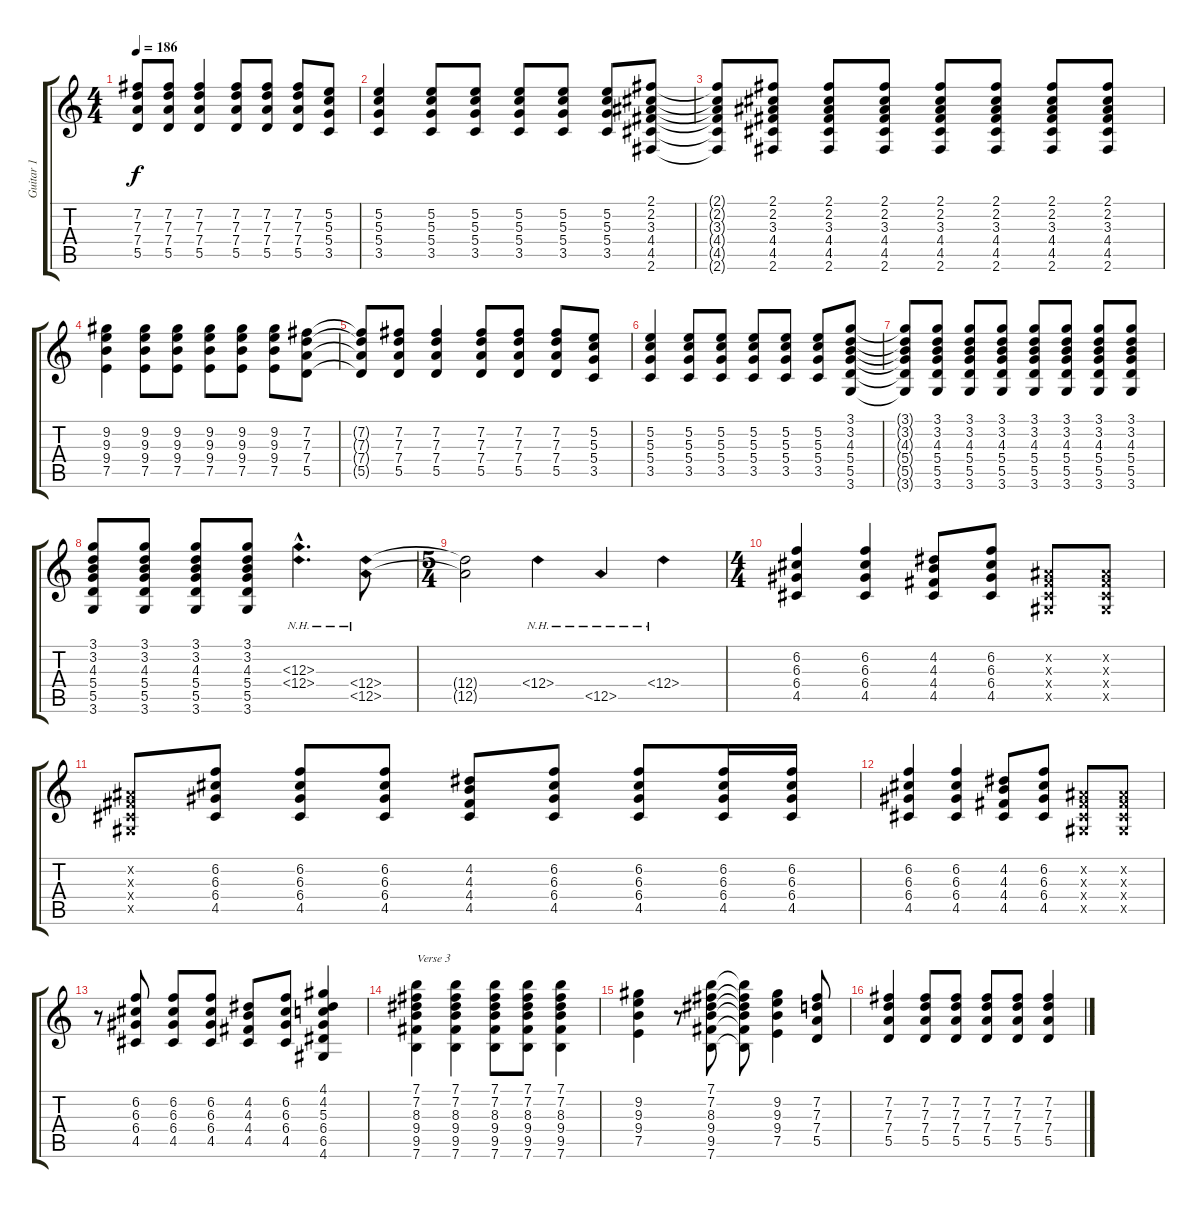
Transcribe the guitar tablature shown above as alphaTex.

\track ("Guitar 1" "Guitar 1") {instrument overdrivenguitar}
\staff {score tabs}
\tuning (E4 B3 G3 D3 A2 E2) {hide}
\ts (4 4)
\tempo 186
\clef g2
\ks c
(7.2{t} 7.3{t} 7.4{t} 5.5{t}).8{dy f} (7.2 7.3 7.4 5.5).8 (7.2 7.3 7.4 5.5).4 (7.2 7.3 7.4 5.5).8 (7.2 7.3 7.4 5.5).8 (7.2 7.3 7.4 5.5).8 (5.2 5.3 5.4 3.5).8 |
(5.2 5.3 5.4 3.5).4 (5.2 5.3 5.4 3.5).8 (5.2 5.3 5.4 3.5).8 (5.2 5.3 5.4 3.5).8 (5.2 5.3 5.4 3.5).8 (5.2 5.3 5.4 3.5).8 (2.1 2.2 3.3 4.4 4.5 2.6).8 |
(2.1{t} 2.2{t} 3.3{t} 4.4{t} 4.5{t} 2.6{t}).8 (2.1 2.2 3.3 4.4 4.5 2.6).8 (2.1 2.2 3.3 4.4 4.5 2.6).8 (2.1 2.2 3.3 4.4 4.5 2.6).8 (2.1 2.2 3.3 4.4 4.5 2.6).8 (2.1 2.2 3.3 4.4 4.5 2.6).8 (2.1 2.2 3.3 4.4 4.5 2.6).8 (2.1 2.2 3.3 4.4 4.5 2.6).8 |
(9.2 9.3 9.4 7.5).4 (9.2 9.3 9.4 7.5).8 (9.2 9.3 9.4 7.5).8 (9.2 9.3 9.4 7.5).8 (9.2 9.3 9.4 7.5).8 (9.2 9.3 9.4 7.5).8 (7.2 7.3 7.4 5.5).8 |
(7.2{t} 7.3{t} 7.4{t} 5.5{t}).8 (7.2 7.3 7.4 5.5).8 (7.2 7.3 7.4 5.5).4 (7.2 7.3 7.4 5.5).8 (7.2 7.3 7.4 5.5).8 (7.2 7.3 7.4 5.5).8 (5.2 5.3 5.4 3.5).8 |
(5.2 5.3 5.4 3.5).4 (5.2 5.3 5.4 3.5).8 (5.2 5.3 5.4 3.5).8 (5.2 5.3 5.4 3.5).8 (5.2 5.3 5.4 3.5).8 (5.2 5.3 5.4 3.5).8 (3.1 3.2 4.3 5.4 5.5 3.6).8 |
(3.1{t} 3.2{t} 4.3{t} 5.4{t} 5.5{t} 3.6{t}).8 (3.1 3.2 4.3 5.4 5.5 3.6).8 (3.1 3.2 4.3 5.4 5.5 3.6).8 (3.1 3.2 4.3 5.4 5.5 3.6).8 (3.1 3.2 4.3 5.4 5.5 3.6).8 (3.1 3.2 4.3 5.4 5.5 3.6).8 (3.1 3.2 4.3 5.4 5.5 3.6).8 (3.1 3.2 4.3 5.4 5.5 3.6).8 |
(3.1 3.2 4.3 5.4 5.5 3.6).8 (3.1 3.2 4.3 5.4 5.5 3.6).8 (3.1 3.2 4.3 5.4 5.5 3.6).8 (3.1 3.2 4.3 5.4 5.5 3.6).8 (12.3{nh hac} 12.4{nh hac}).4{d} (12.4{nh} 12.5{nh}).8 |
\ts (5 4)
(12.4{t} 12.5{t}).2 12.4{nh}.4 12.5{nh}.4 12.4{nh}.4 |
\ts (4 4)
(6.2 6.3 6.4 4.5).4 (6.2 6.3 6.4 4.5).4 (4.2 4.3 4.4 4.5).8 (6.2 6.3 6.4 4.5).8 (-1.2{x} -1.3{x} -1.4{x} -1.5{x}).8 (-1.2{x} -1.3{x} -1.4{x} -1.5{x}).8 |
(-1.2{x} -1.3{x} -1.4{x} -1.5{x}).8 (6.2 6.3 6.4 4.5).8 (6.2 6.3 6.4 4.5).8 (6.2 6.3 6.4 4.5).8 (4.2 4.3 4.4 4.5).8 (6.2 6.3 6.4 4.5).8 (6.2 6.3 6.4 4.5).8 (6.2 6.3 6.4 4.5).16 (6.2 6.3 6.4 4.5).16 |
(6.2 6.3 6.4 4.5).4 (6.2 6.3 6.4 4.5).4 (4.2 4.3 4.4 4.5).8 (6.2 6.3 6.4 4.5).8 (-1.2{x} -1.3{x} -1.4{x} -1.5{x}).8 (-1.2{x} -1.3{x} -1.4{x} -1.5{x}).8 |
r.8 (6.2 6.3 6.4 4.5).8 (6.2 6.3 6.4 4.5).8 (6.2 6.3 6.4 4.5).8 (4.2 4.3 4.4 4.5).8 (6.2 6.3 6.4 4.5).8 (4.1 4.2 5.3 6.4 6.5 4.6).4 |
(7.1 7.2 8.3 9.4 9.5 7.6).4{txt "Verse 3"} (7.1 7.2 8.3 9.4 9.5 7.6).4 (7.1 7.2 8.3 9.4 9.5 7.6).8 (7.1 7.2 8.3 9.4 9.5 7.6).8 (7.1 7.2 8.3 9.4 9.5 7.6).4 |
(9.2 9.3 9.4 7.5).4 r.8 (7.1 7.2 8.3 9.4 9.5 7.6).8 (7.1{t} 7.2{t} 8.3{t} 9.4{t} 9.5{t} 7.6{t}).8 (9.2 9.3 9.4 7.5).4 (7.2 7.3 7.4 5.5).8 |
(7.2 7.3 7.4 5.5).4 (7.2 7.3 7.4 5.5).8 (7.2 7.3 7.4 5.5).8 (7.2 7.3 7.4 5.5).8 (7.2 7.3 7.4 5.5).8 (7.2 7.3 7.4 5.5).4
